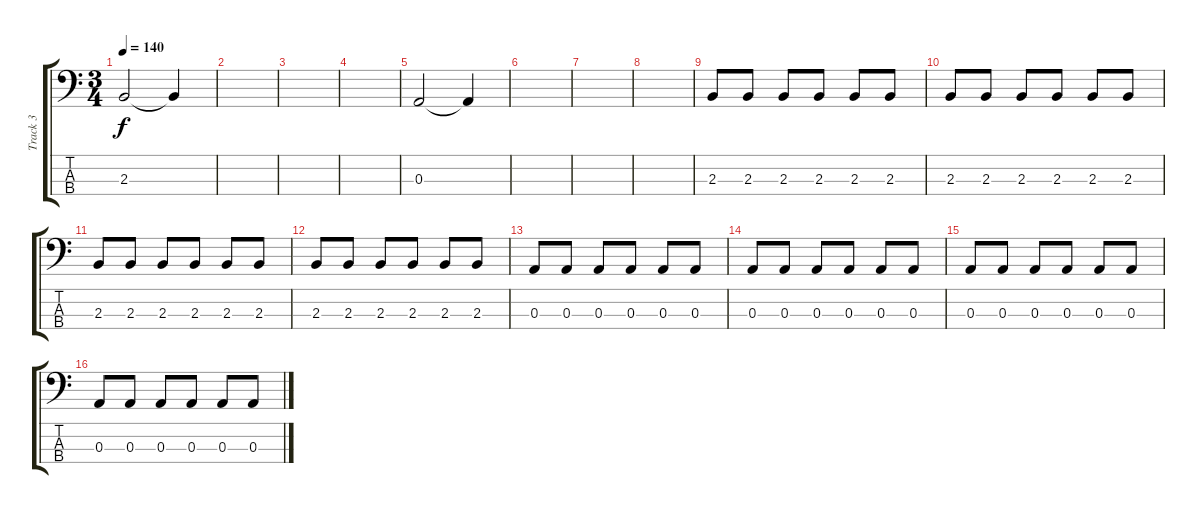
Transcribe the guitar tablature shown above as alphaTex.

\track ("Track 3" "Track 3") {instrument electricbassfinger}
\staff {score tabs}
\tuning (G2 D2 A1 E1) {hide}
\ts (3 4)
\tempo 140
\clef f4
\ks c
2.3.2{dy f volume 16} 2.3{t}.4 |
|
|
|
0.3.2 0.3{t}.4 |
|
|
|
2.3.8 2.3.8 2.3.8 2.3.8 2.3.8 2.3.8 |
2.3.8 2.3.8 2.3.8 2.3.8 2.3.8 2.3.8 |
2.3.8 2.3.8 2.3.8 2.3.8 2.3.8 2.3.8 |
2.3.8 2.3.8 2.3.8 2.3.8 2.3.8 2.3.8 |
0.3.8 0.3.8 0.3.8 0.3.8 0.3.8 0.3.8 |
0.3.8 0.3.8 0.3.8 0.3.8 0.3.8 0.3.8 |
0.3.8 0.3.8 0.3.8 0.3.8 0.3.8 0.3.8 |
0.3.8 0.3.8 0.3.8 0.3.8 0.3.8 0.3.8
